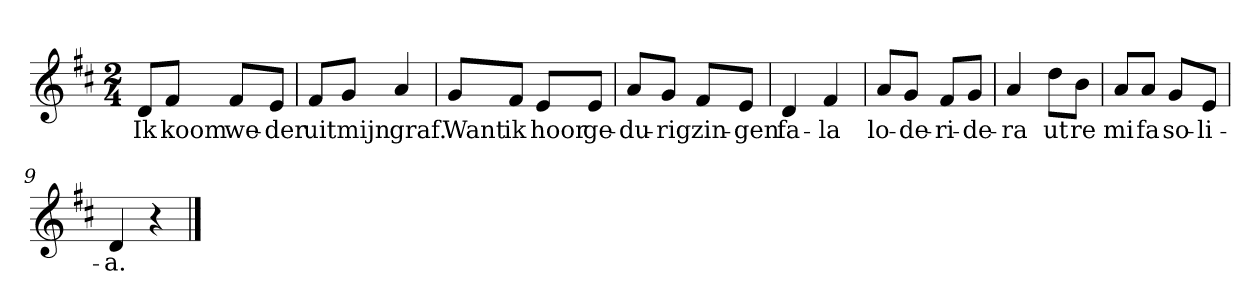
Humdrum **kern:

**kern	**text
*part1	*part1
*staff1	*staff1
*clefG2	*
*k[f#c#]	*
*D:	*
*M2/4	*
*MM120	*
=1	=1
8d/L	Ik
8f#/J	koom
8f#/L	we-
8e/J	-der
=2	=2
8f#/L	uit
8g/J	mijn
4a	graf.
=3	=3
8g/L	Want
8f#/J	ik
8e/L	hoor
8e/J	ge-
=4	=4
8a/L	-du-
8g/J	-rig
8f#/L	zin-
8e/J	-gen
=5	=5
4d	fa-
4f#	-la
=6	=6
8a/L	lo-
8g/J	-de-
8f#/L	-ri-
8g/J	-de-
=7	=7
4a	-ra
8dd\L	ut
8b\J	re
=8	=8
8a/L	mi
8a/J	fa
8g/L	so-
8e/J	-li-
=9	=9
4d	-a.
4r	.
==	==
*-	*-
